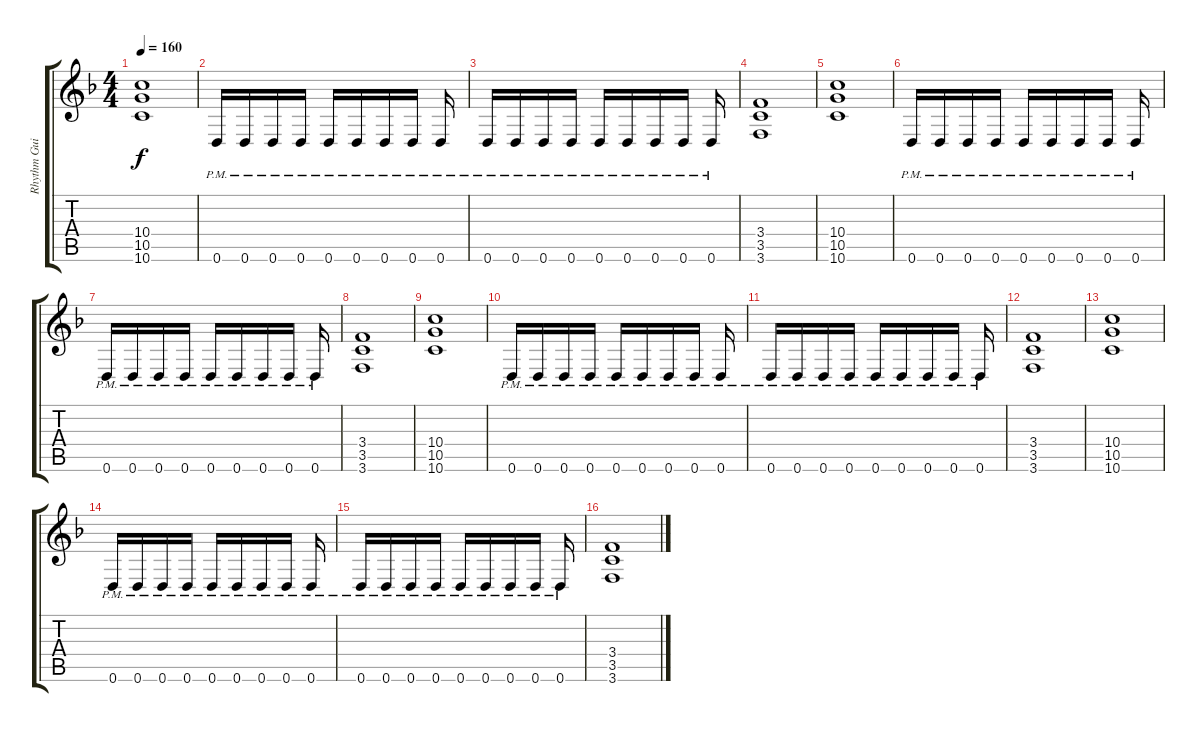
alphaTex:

\track ("Rhythm Guitar (Gus + Bob)" "Rhythm Gui") {instrument distortionguitar}
\staff {score tabs}
\tuning (E4 B3 G3 D3 A2 D2) {hide}
\ts (4 4)
\tempo 160
\clef g2
\ks dminor
(10.4 10.5 10.6).1{dy f} |
0.6{pm}.16 0.6{pm}.16 0.6{pm}.16 0.6{pm}.16 0.6{pm}.16 0.6{pm}.16 0.6{pm}.16 0.6{pm}.16 0.6{pm}.16 |
0.6{pm}.16 0.6{pm}.16 0.6{pm}.16 0.6{pm}.16 0.6{pm}.16 0.6{pm}.16 0.6{pm}.16 0.6{pm}.16 0.6{pm}.16 |
(3.4 3.5 3.6).1 |
(10.4 10.5 10.6).1 |
0.6{pm}.16 0.6{pm}.16 0.6{pm}.16 0.6{pm}.16 0.6{pm}.16 0.6{pm}.16 0.6{pm}.16 0.6{pm}.16 0.6{pm}.16 |
0.6{pm}.16 0.6{pm}.16 0.6{pm}.16 0.6{pm}.16 0.6{pm}.16 0.6{pm}.16 0.6{pm}.16 0.6{pm}.16 0.6{pm}.16 |
(3.4 3.5 3.6).1 |
(10.4 10.5 10.6).1 |
0.6{pm}.16 0.6{pm}.16 0.6{pm}.16 0.6{pm}.16 0.6{pm}.16 0.6{pm}.16 0.6{pm}.16 0.6{pm}.16 0.6{pm}.16 |
0.6{pm}.16 0.6{pm}.16 0.6{pm}.16 0.6{pm}.16 0.6{pm}.16 0.6{pm}.16 0.6{pm}.16 0.6{pm}.16 0.6{pm}.16 |
(3.4 3.5 3.6).1 |
(10.4 10.5 10.6).1 |
0.6{pm}.16 0.6{pm}.16 0.6{pm}.16 0.6{pm}.16 0.6{pm}.16 0.6{pm}.16 0.6{pm}.16 0.6{pm}.16 0.6{pm}.16 |
0.6{pm}.16 0.6{pm}.16 0.6{pm}.16 0.6{pm}.16 0.6{pm}.16 0.6{pm}.16 0.6{pm}.16 0.6{pm}.16 0.6{pm}.16 |
(3.4 3.5 3.6).1
